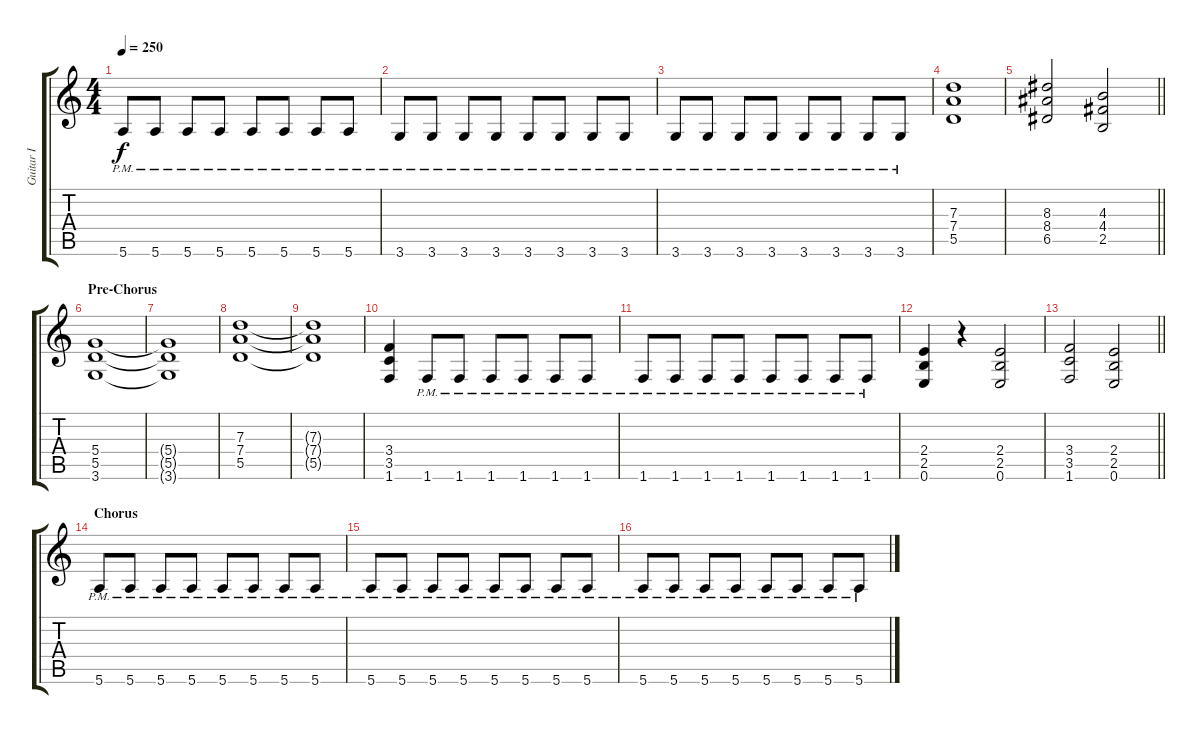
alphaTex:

\track ("Guitar I" "Guitar I") {instrument overdrivenguitar}
\staff {score tabs}
\tuning (E4 B3 G3 D3 A2 E2) {hide}
\ts (4 4)
\tempo 250
\clef g2
\ks c
5.6{pm}.8{dy f} 5.6{pm}.8 5.6{pm}.8 5.6{pm}.8 5.6{pm}.8 5.6{pm}.8 5.6{pm}.8 5.6{pm}.8 |
3.6{pm}.8 3.6{pm}.8 3.6{pm}.8 3.6{pm}.8 3.6{pm}.8 3.6{pm}.8 3.6{pm}.8 3.6{pm}.8 |
3.6{pm}.8 3.6{pm}.8 3.6{pm}.8 3.6{pm}.8 3.6{pm}.8 3.6{pm}.8 3.6{pm}.8 3.6{pm}.8 |
(7.3 7.4 5.5).1 |
\barLineRight lightlight
(8.3 8.4 6.5).2 (4.3 4.4 2.5).2 |
\section ("" "Pre-Chorus")
(5.4 5.5 3.6).1 |
(5.4{t} 5.5{t} 3.6{t}).1 |
(7.3 7.4 5.5).1 |
(7.3{t} 7.4{t} 5.5{t}).1 |
(3.4 3.5 1.6).4 1.6{pm}.8 1.6{pm}.8 1.6{pm}.8 1.6{pm}.8 1.6{pm}.8 1.6{pm}.8 |
1.6{pm}.8 1.6{pm}.8 1.6{pm}.8 1.6{pm}.8 1.6{pm}.8 1.6{pm}.8 1.6{pm}.8 1.6{pm}.8 |
(2.4 2.5 0.6).4 r.4 (2.4 2.5 0.6).2 |
\barLineRight lightlight
(3.4 3.5 1.6).2 (2.4 2.5 0.6).2 |
\section ("" "Chorus")
5.6{pm}.8 5.6{pm}.8 5.6{pm}.8 5.6{pm}.8 5.6{pm}.8 5.6{pm}.8 5.6{pm}.8 5.6{pm}.8 |
5.6{pm}.8 5.6{pm}.8 5.6{pm}.8 5.6{pm}.8 5.6{pm}.8 5.6{pm}.8 5.6{pm}.8 5.6{pm}.8 |
5.6{pm}.8 5.6{pm}.8 5.6{pm}.8 5.6{pm}.8 5.6{pm}.8 5.6{pm}.8 5.6{pm}.8 5.6{pm}.8
